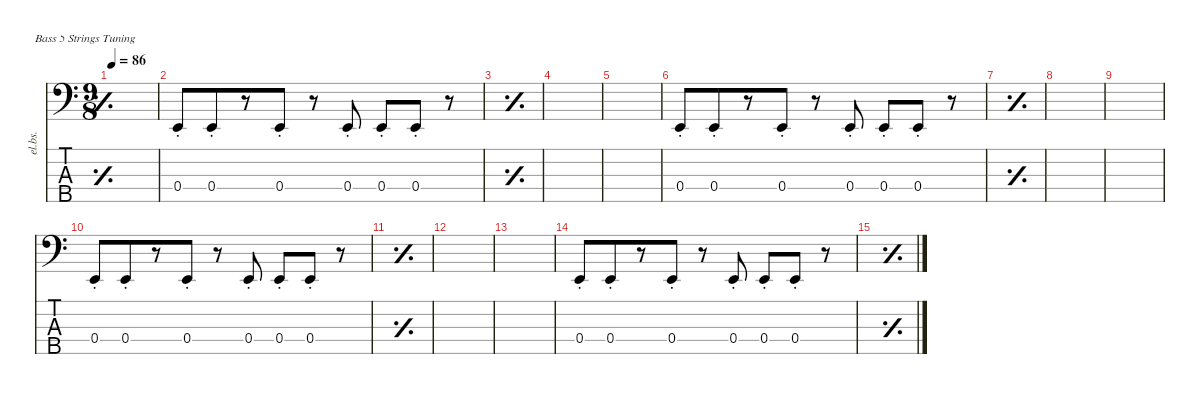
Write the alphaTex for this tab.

\defaultSystemsLayout 4
\hideDynamics
\bracketExtendMode nobrackets
\track ("E.Bass" "el.bs.") {solo instrument electricbassfinger}
\staff {score tabs}
\tuning (G2 D2 A1 E1 B0)
\ts (9 8)
\tempo 86
\clef f4
\simile simple
\ks c
|
0.4{st}.8 0.4{st}.8{beam merge} r.8{beam merge} 0.4{st}.8{beam split} r.8{beam split} 0.4{st}.8 0.4{st}.8 0.4{st}.8 r.8 |
\simile simple
|
|
|
\simile none
0.4{st}.8 0.4{st}.8{beam merge} r.8{beam merge} 0.4{st}.8{beam split} r.8{beam split} 0.4{st}.8 0.4{st}.8 0.4{st}.8 r.8 |
\simile simple
|
|
|
\simile none
0.4{st}.8 0.4{st}.8{beam merge} r.8{beam merge} 0.4{st}.8{beam split} r.8{beam split} 0.4{st}.8 0.4{st}.8 0.4{st}.8 r.8 |
\simile simple
|
|
|
\simile none
0.4{st}.8 0.4{st}.8{beam merge} r.8{beam merge} 0.4{st}.8{beam split} r.8{beam split} 0.4{st}.8 0.4{st}.8 0.4{st}.8 r.8 |
\simile simple
